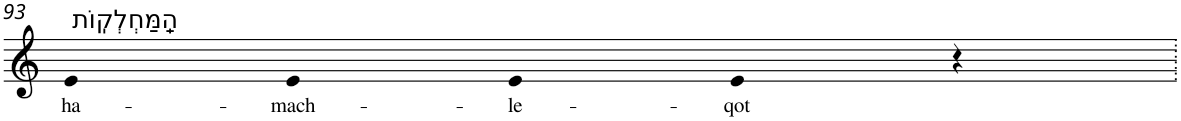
**kern	**text
*part1	*part1
*staff1	*staff1
*I"Piano	*
*I'Pno	*
!!LO:PB:g=z
*clefG2	*
*k[]	*
=93	=93
!LO:TX:a:t=הַֽמַּחְלְקֽוֹת	!
!	!LO:LY:b
4e	ha-
!	!LO:LY:b
4e	-mach-
!	!LO:LY:b
4e	-le-
!	!LO:LY:b
4e	-qot
4r	.
=.	=.
*-	*-
